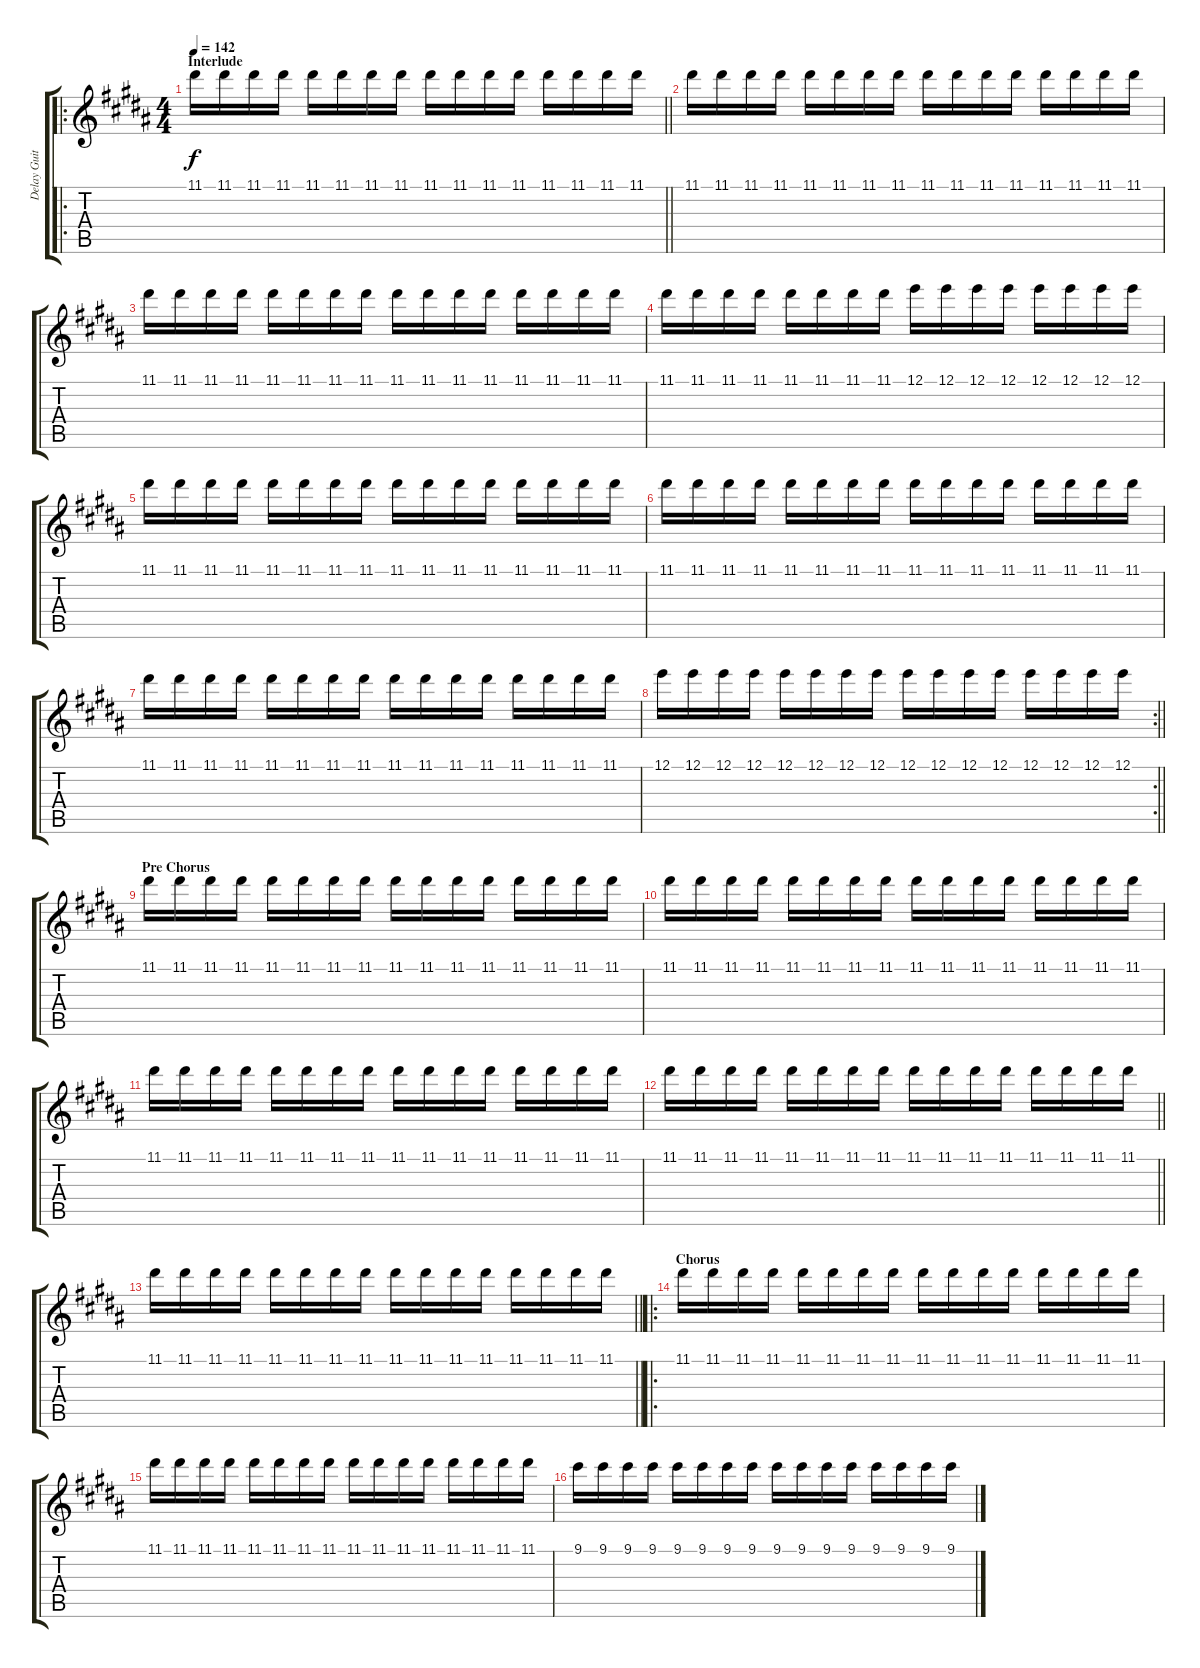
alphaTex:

\track ("Delay Guitar 1" "Delay Guit") {instrument electricguitarjazz}
\staff {score tabs}
\tuning (E4 B3 G3 D3 A2 E2) {hide}
\ro
\ts (4 4)
\section ("" "Interlude")
\tempo 142
\clef g2
\barLineRight lightlight
\ks b
11.1.16{dy f} 11.1.16 11.1.16 11.1.16 11.1.16 11.1.16 11.1.16 11.1.16 11.1.16 11.1.16 11.1.16 11.1.16 11.1.16 11.1.16 11.1.16 11.1.16 |
11.1.16 11.1.16 11.1.16 11.1.16 11.1.16 11.1.16 11.1.16 11.1.16 11.1.16 11.1.16 11.1.16 11.1.16 11.1.16 11.1.16 11.1.16 11.1.16 |
11.1.16 11.1.16 11.1.16 11.1.16 11.1.16 11.1.16 11.1.16 11.1.16 11.1.16 11.1.16 11.1.16 11.1.16 11.1.16 11.1.16 11.1.16 11.1.16 |
11.1.16 11.1.16 11.1.16 11.1.16 11.1.16 11.1.16 11.1.16 11.1.16 12.1.16 12.1.16 12.1.16 12.1.16 12.1.16 12.1.16 12.1.16 12.1.16 |
11.1.16 11.1.16 11.1.16 11.1.16 11.1.16 11.1.16 11.1.16 11.1.16 11.1.16 11.1.16 11.1.16 11.1.16 11.1.16 11.1.16 11.1.16 11.1.16 |
11.1.16 11.1.16 11.1.16 11.1.16 11.1.16 11.1.16 11.1.16 11.1.16 11.1.16 11.1.16 11.1.16 11.1.16 11.1.16 11.1.16 11.1.16 11.1.16 |
11.1.16 11.1.16 11.1.16 11.1.16 11.1.16 11.1.16 11.1.16 11.1.16 11.1.16 11.1.16 11.1.16 11.1.16 11.1.16 11.1.16 11.1.16 11.1.16 |
\rc 2
\barLineRight lightlight
12.1.16 12.1.16 12.1.16 12.1.16 12.1.16 12.1.16 12.1.16 12.1.16 12.1.16 12.1.16 12.1.16 12.1.16 12.1.16 12.1.16 12.1.16 12.1.16 |
\section ("" "Pre Chorus")
11.1.16 11.1.16 11.1.16 11.1.16 11.1.16 11.1.16 11.1.16 11.1.16 11.1.16 11.1.16 11.1.16 11.1.16 11.1.16 11.1.16 11.1.16 11.1.16 |
11.1.16 11.1.16 11.1.16 11.1.16 11.1.16 11.1.16 11.1.16 11.1.16 11.1.16 11.1.16 11.1.16 11.1.16 11.1.16 11.1.16 11.1.16 11.1.16 |
11.1.16 11.1.16 11.1.16 11.1.16 11.1.16 11.1.16 11.1.16 11.1.16 11.1.16 11.1.16 11.1.16 11.1.16 11.1.16 11.1.16 11.1.16 11.1.16 |
\barLineRight lightlight
11.1.16 11.1.16 11.1.16 11.1.16 11.1.16 11.1.16 11.1.16 11.1.16 11.1.16 11.1.16 11.1.16 11.1.16 11.1.16 11.1.16 11.1.16 11.1.16 |
\barLineRight lightlight
11.1.16 11.1.16 11.1.16 11.1.16 11.1.16 11.1.16 11.1.16 11.1.16 11.1.16 11.1.16 11.1.16 11.1.16 11.1.16 11.1.16 11.1.16 11.1.16 |
\ro
\section ("" "Chorus")
11.1.16 11.1.16 11.1.16 11.1.16 11.1.16 11.1.16 11.1.16 11.1.16 11.1.16 11.1.16 11.1.16 11.1.16 11.1.16 11.1.16 11.1.16 11.1.16 |
11.1.16 11.1.16 11.1.16 11.1.16 11.1.16 11.1.16 11.1.16 11.1.16 11.1.16 11.1.16 11.1.16 11.1.16 11.1.16 11.1.16 11.1.16 11.1.16 |
9.1.16 9.1.16 9.1.16 9.1.16 9.1.16 9.1.16 9.1.16 9.1.16 9.1.16 9.1.16 9.1.16 9.1.16 9.1.16 9.1.16 9.1.16 9.1.16
